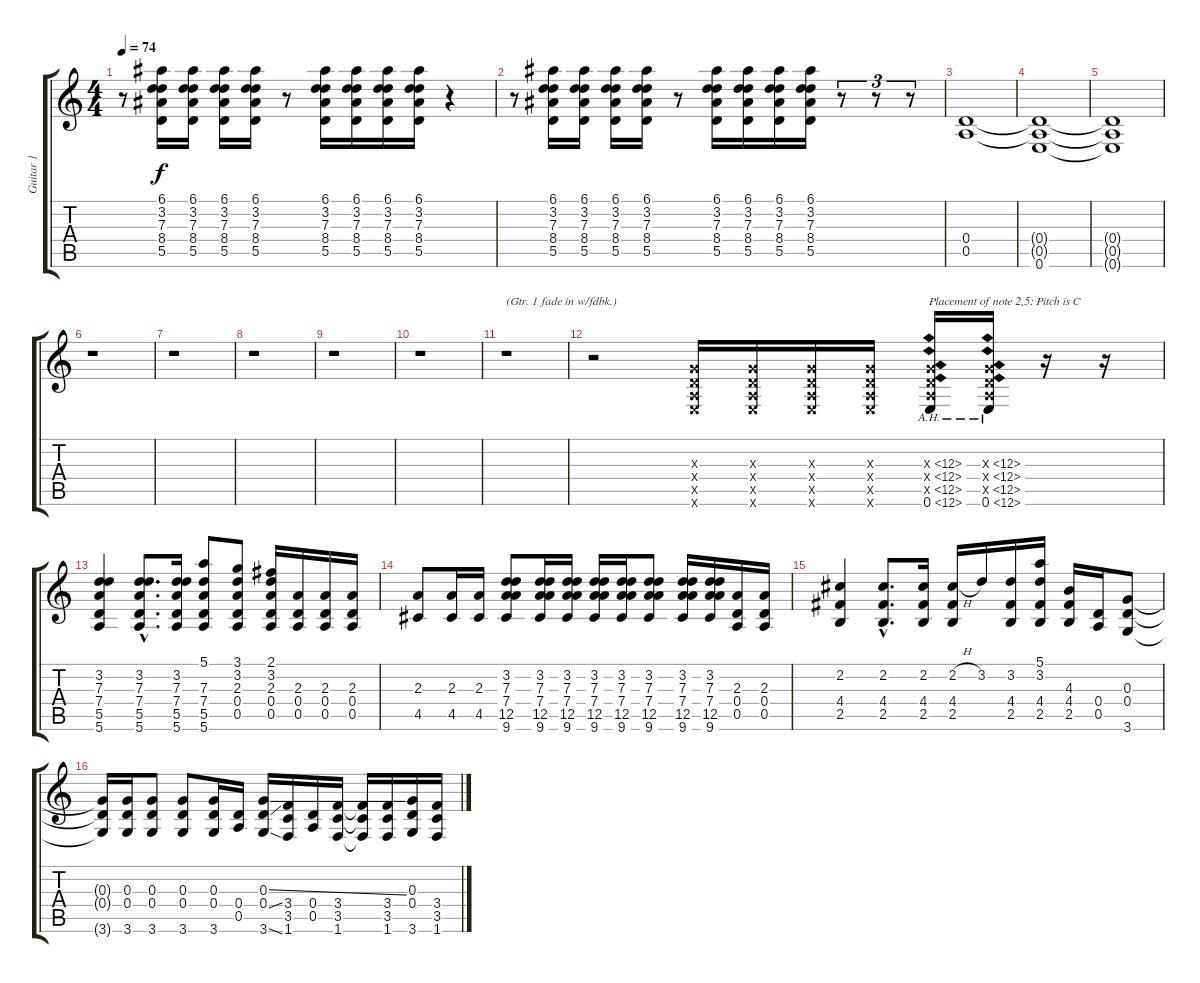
\track ("Guitar 1" "Guitar 1") {instrument distortionguitar}
\staff {score tabs}
\tuning (E4 B3 G3 D3 A2 E2) {hide}
\ts (4 4)
\tempo 74
\clef g2
\ks c
r.8{dy f} (6.1 3.2 7.3 8.4 5.5).16 (6.1 3.2 7.3 8.4 5.5).16 (6.1 3.2 7.3 8.4 5.5).16 (6.1 3.2 7.3 8.4 5.5).16 r.8 (6.1 3.2 7.3 8.4 5.5).16 (6.1 3.2 7.3 8.4 5.5).16 (6.1 3.2 7.3 8.4 5.5).16 (6.1 3.2 7.3 8.4 5.5).16 r.4 |
r.8 (6.1 3.2 7.3 8.4 5.5).16 (6.1 3.2 7.3 8.4 5.5).16 (6.1 3.2 7.3 8.4 5.5).16 (6.1 3.2 7.3 8.4 5.5).16 r.8 (6.1 3.2 7.3 8.4 5.5).16 (6.1 3.2 7.3 8.4 5.5).16 (6.1 3.2 7.3 8.4 5.5).16 (6.1 3.2 7.3 8.4 5.5).16 r.8{tu (3 2)} r.8{tu (3 2)} r.8{tu (3 2)} |
(0.4 0.5).1 |
(0.4{t} 0.5{t} 0.6).1 |
(0.4{t} 0.5{t} 0.6{t}).1 |
r.1 |
r.1 |
r.1 |
r.1 |
r.1 |
r.1{txt "(Gtr. 1 fade in w/fdbk.)"} |
r.2 (0.3{x} 0.4{x} 0.5{x} 0.6{x}).16 (0.3{x} 0.4{x} 0.5{x} 0.6{x}).16 (0.3{x} 0.4{x} 0.5{x} 0.6{x}).16 (0.3{x} 0.4{x} 0.5{x} 0.6{x}).16 (0.3{ah 12 x} 0.4{ah 12 x} 0.5{ah 12 x} 0.6{ah 12}).16{txt "Placement of note 2,5: Pitch is C"} (0.3{ah 12 x} 0.4{ah 12 x} 0.5{ah 12 x} 0.6{ah 12}).16 r.16 r.16 |
(3.2 7.3 7.4 5.5 5.6).4 (3.2{hac} 7.3{hac} 7.4{hac} 5.5{hac} 5.6{hac}).8{d} (3.2 7.3 7.4 5.5 5.6).16 (5.1 7.3 7.4 5.5 5.6).8 (3.1 3.2 2.3 0.4 0.5).8 (2.1 3.2 2.3 0.4 0.5).16 (2.3 0.4 0.5).16 (2.3 0.4 0.5).16 (2.3 0.4 0.5).16 |
(2.3 4.5).8 (2.3 4.5).16 (2.3 4.5).16 (3.2 7.3 7.4 12.5 9.6).8 (3.2 7.3 7.4 12.5 9.6).16 (3.2 7.3 7.4 12.5 9.6).16 (3.2 7.3 7.4 12.5 9.6).16 (3.2 7.3 7.4 12.5 9.6).16 (3.2 7.3 7.4 12.5 9.6).8 (3.2 7.3 7.4 12.5 9.6).16 (3.2 7.3 7.4 12.5 9.6).16 (2.3 0.4 0.5).16 (2.3 0.4 0.5).16 |
(2.2 4.4 2.5).4 (2.2{hac} 4.4{hac} 2.5{hac}).8{d} (2.2 4.4 2.5).16 (2.2{h} 4.4 2.5).16 3.2.16 (3.2 4.4 2.5).16 (5.1 3.2 4.4 2.5).16 (4.3 4.4 2.5).16 (0.4 0.5).16 (0.3 0.4 3.6).8 |
(0.3{t} 0.4{t} 3.6{t}).16 (0.3 0.4 3.6).16 (0.3 0.4 3.6).8 (0.3 0.4 3.6).8 (0.3 0.4 3.6).16 (0.4 0.5).16 (0.3{ss} 0.4{ss} 3.6{ss}).16 (3.4 3.5 1.6).16 (0.4 0.5).16 (3.4 3.5 1.6).16 (3.4{t} 3.5{t} 1.6{t}).16 (3.4 3.5 1.6).16 (0.3 0.4 3.6).16 (3.4 3.5 1.6).16
